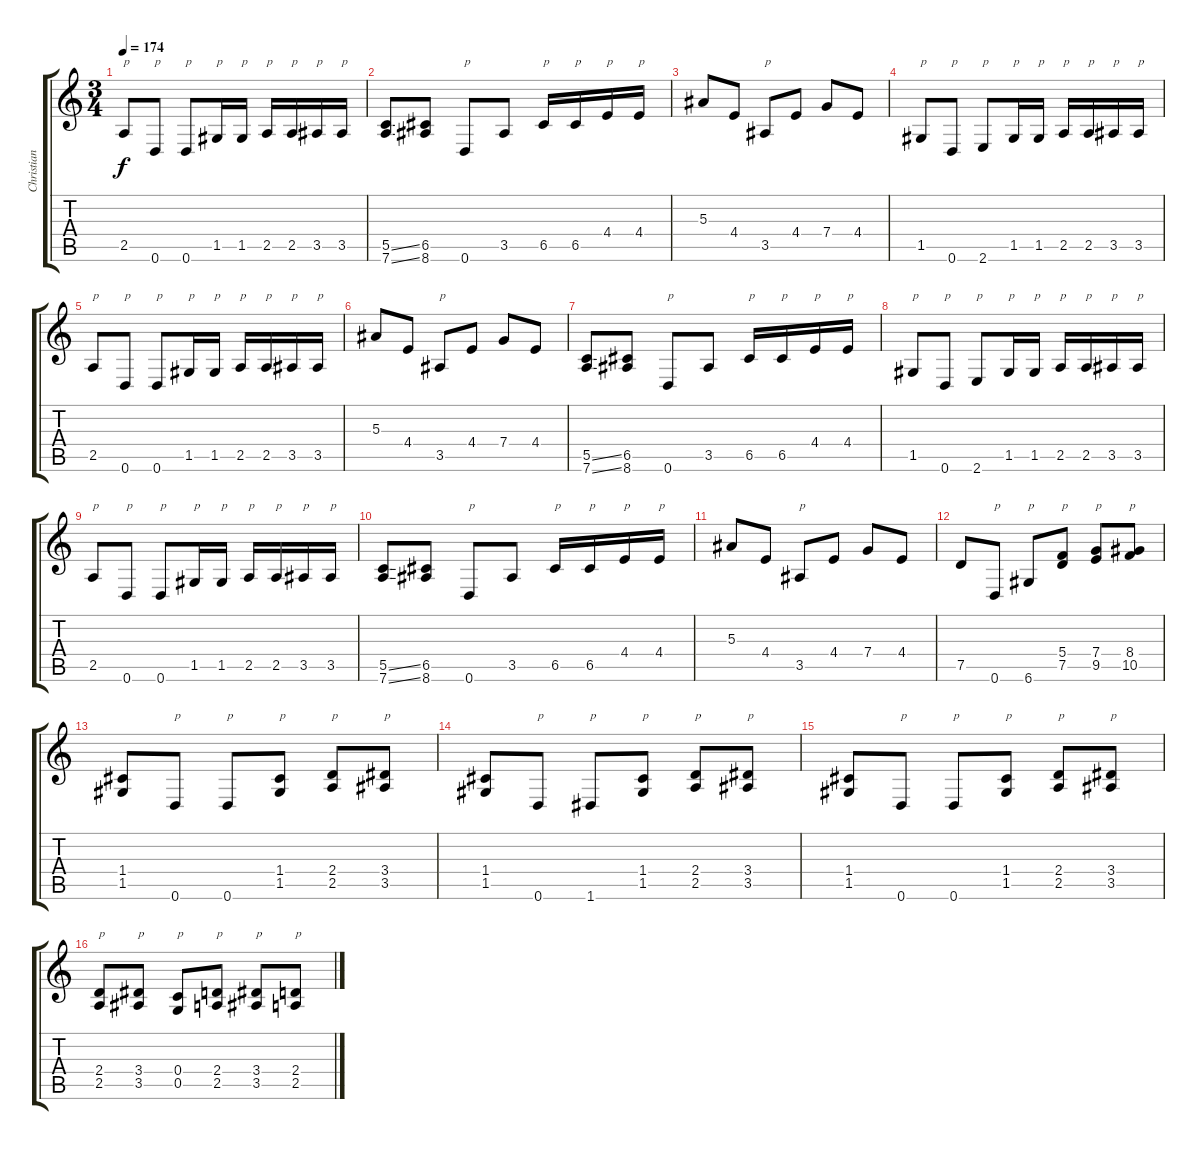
\track ("Christian Muenzner" "Christian ") {instrument distortionguitar}
\staff {score tabs}
\tuning (D4 A3 F3 C3 G2 D2) {hide}
\ts (3 4)
\tempo 174
\clef g2
\ks c
2.5.8{txt "p" dy f} 0.6.8{txt "p"} 0.6.8{txt "p"} 1.5.16{txt "p"} 1.5.16{txt "p"} 2.5.16{txt "p"} 2.5.16{txt "p"} 3.5.16{txt "p"} 3.5.16{txt "p"} |
(5.5{ss} 7.6{ss}).8 (6.5 8.6).8 0.6.8{txt "p"} 3.5.8 6.5.16{txt "p"} 6.5.16{txt "p"} 4.4.16{txt "p"} 4.4.16{txt "p"} |
5.3.8 4.4.8 3.5.8{txt "p"} 4.4.8 7.4.8 4.4.8 |
1.5.8{txt "p"} 0.6.8{txt "p"} 2.6.8{txt "p"} 1.5.16{txt "p"} 1.5.16{txt "p"} 2.5.16{txt "p"} 2.5.16{txt "p"} 3.5.16{txt "p"} 3.5.16{txt "p"} |
2.5.8{txt "p"} 0.6.8{txt "p"} 0.6.8{txt "p"} 1.5.16{txt "p"} 1.5.16{txt "p"} 2.5.16{txt "p"} 2.5.16{txt "p"} 3.5.16{txt "p"} 3.5.16{txt "p"} |
5.3.8 4.4.8 3.5.8{txt "p"} 4.4.8 7.4.8 4.4.8 |
(5.5{ss} 7.6{ss}).8 (6.5 8.6).8 0.6.8{txt "p"} 3.5.8 6.5.16{txt "p"} 6.5.16{txt "p"} 4.4.16{txt "p"} 4.4.16{txt "p"} |
1.5.8{txt "p"} 0.6.8{txt "p"} 2.6.8{txt "p"} 1.5.16{txt "p"} 1.5.16{txt "p"} 2.5.16{txt "p"} 2.5.16{txt "p"} 3.5.16{txt "p"} 3.5.16{txt "p"} |
2.5.8{txt "p"} 0.6.8{txt "p"} 0.6.8{txt "p"} 1.5.16{txt "p"} 1.5.16{txt "p"} 2.5.16{txt "p"} 2.5.16{txt "p"} 3.5.16{txt "p"} 3.5.16{txt "p"} |
(5.5{ss} 7.6{ss}).8 (6.5 8.6).8 0.6.8{txt "p"} 3.5.8 6.5.16{txt "p"} 6.5.16{txt "p"} 4.4.16{txt "p"} 4.4.16{txt "p"} |
5.3.8 4.4.8 3.5.8{txt "p"} 4.4.8 7.4.8 4.4.8 |
7.5.8 0.6.8{txt "p"} 6.6.8{txt "p"} (5.4 7.5).8{txt "p"} (7.4 9.5).8{txt "p"} (8.4 10.5).8{txt "p"} |
(1.4 1.5).8 0.6.8{txt "p"} 0.6.8{txt "p"} (1.4 1.5).8{txt "p"} (2.4 2.5).8{txt "p"} (3.4 3.5).8{txt "p"} |
(1.4 1.5).8 0.6.8{txt "p"} 1.6.8{txt "p"} (1.4 1.5).8{txt "p"} (2.4 2.5).8{txt "p"} (3.4 3.5).8{txt "p"} |
(1.4 1.5).8 0.6.8{txt "p"} 0.6.8{txt "p"} (1.4 1.5).8{txt "p"} (2.4 2.5).8{txt "p"} (3.4 3.5).8{txt "p"} |
(2.4 2.5).8{txt "p"} (3.4 3.5).8{txt "p"} (0.4 0.5).8{txt "p"} (2.4 2.5).8{txt "p"} (3.4 3.5).8{txt "p"} (2.4 2.5).8{txt "p"}
